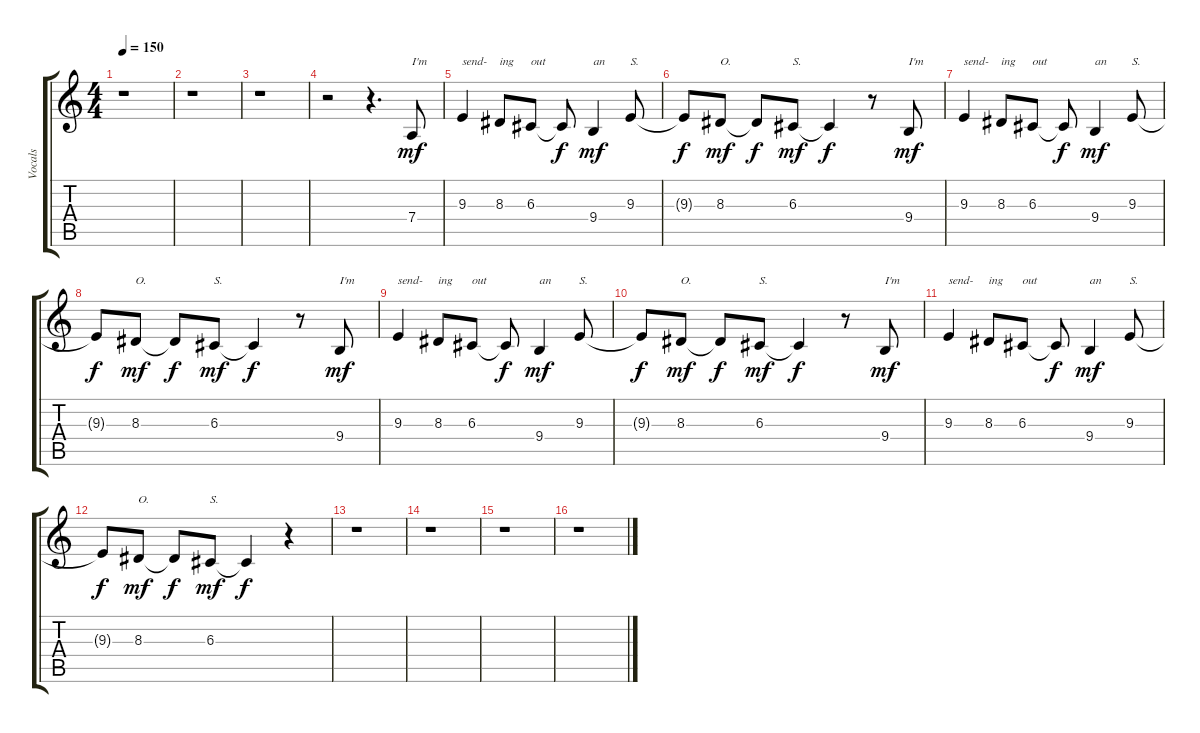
\track ("Vocals" "Vocals") {instrument bassoon}
\staff {score tabs}
\tuning (E4 B3 G3 D3 A2 E2) {hide}
\ts (4 4)
\tempo 150
\clef g2
\ks c
r.1{dy mf} |
r.1 |
r.1 |
r.2 r.4{d} 7.4.8{txt "I'm"} |
9.3.4{txt "send-"} 8.3.8{txt "ing"} 6.3.8{txt "out"} 6.3{t}.8{dy f} 9.4.4{txt "an" dy mf} 9.3.8{txt "S."} |
9.3{t}.8{dy f} 8.3.8{txt "O." dy mf} 8.3{t}.8{dy f} 6.3.8{txt "S." dy mf} 6.3{t}.4{dy f} r.8 9.4.8{txt "I'm" dy mf} |
9.3.4{txt "send-"} 8.3.8{txt "ing"} 6.3.8{txt "out"} 6.3{t}.8{dy f} 9.4.4{txt "an" dy mf} 9.3.8{txt "S."} |
9.3{t}.8{dy f} 8.3.8{txt "O." dy mf} 8.3{t}.8{dy f} 6.3.8{txt "S." dy mf} 6.3{t}.4{dy f} r.8 9.4.8{txt "I'm" dy mf} |
9.3.4{txt "send-"} 8.3.8{txt "ing"} 6.3.8{txt "out"} 6.3{t}.8{dy f} 9.4.4{txt "an" dy mf} 9.3.8{txt "S."} |
9.3{t}.8{dy f} 8.3.8{txt "O." dy mf} 8.3{t}.8{dy f} 6.3.8{txt "S." dy mf} 6.3{t}.4{dy f} r.8 9.4.8{txt "I'm" dy mf} |
9.3.4{txt "send-"} 8.3.8{txt "ing"} 6.3.8{txt "out"} 6.3{t}.8{dy f} 9.4.4{txt "an" dy mf} 9.3.8{txt "S."} |
9.3{t}.8{dy f} 8.3.8{txt "O." dy mf} 8.3{t}.8{dy f} 6.3.8{txt "S." dy mf} 6.3{t}.4{dy f} r.4 |
r.1 |
r.1 |
r.1 |
r.1
